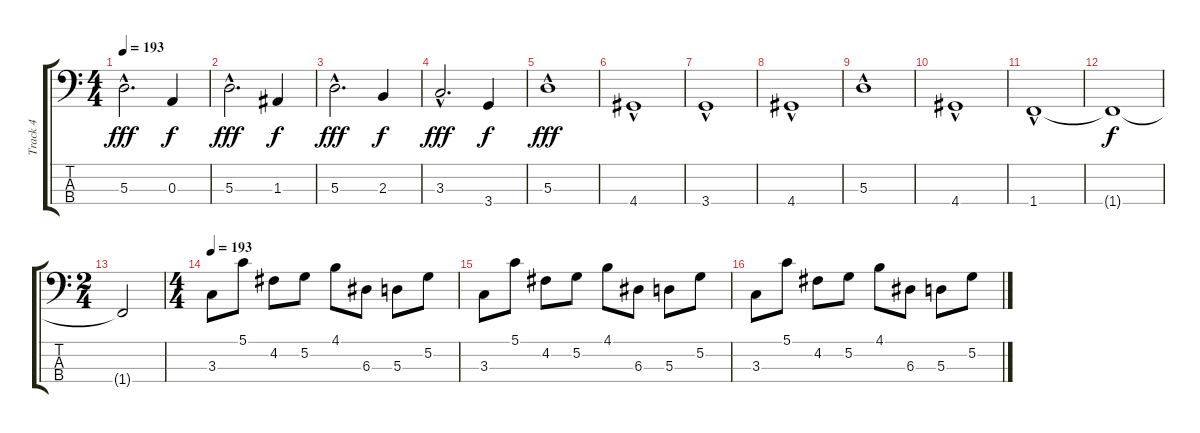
\track ("Track 4" "Track 4") {instrument synthbass2}
\staff {score tabs}
\tuning (G2 D2 A1 E1) {hide}
\ts (4 4)
\tempo 193
\clef f4
\ks c
5.3{hac}.2{d dy fff} 0.3.4{dy f} |
5.3{hac}.2{d dy fff} 1.3.4{dy f} |
5.3{hac}.2{d dy fff} 2.3.4{dy f} |
3.3{hac}.2{d dy fff} 3.4.4{dy f} |
5.3{hac}.1{dy fff} |
4.4{hac}.1 |
3.4{hac}.1 |
4.4{hac}.1 |
5.3{hac}.1 |
4.4{hac}.1 |
1.4{hac}.1 |
1.4{t}.1{dy f} |
\ts (2 4)
1.4{t}.2 |
\ts (4 4)
\tempo 193
3.3.8{balance 8 instrument synthbass2} 5.1.8 4.2.8 5.2.8 4.1.8 6.3.8 5.3.8 5.2.8 |
3.3.8 5.1.8 4.2.8 5.2.8 4.1.8 6.3.8 5.3.8 5.2.8 |
3.3.8 5.1.8 4.2.8 5.2.8 4.1.8 6.3.8 5.3.8 5.2.8
